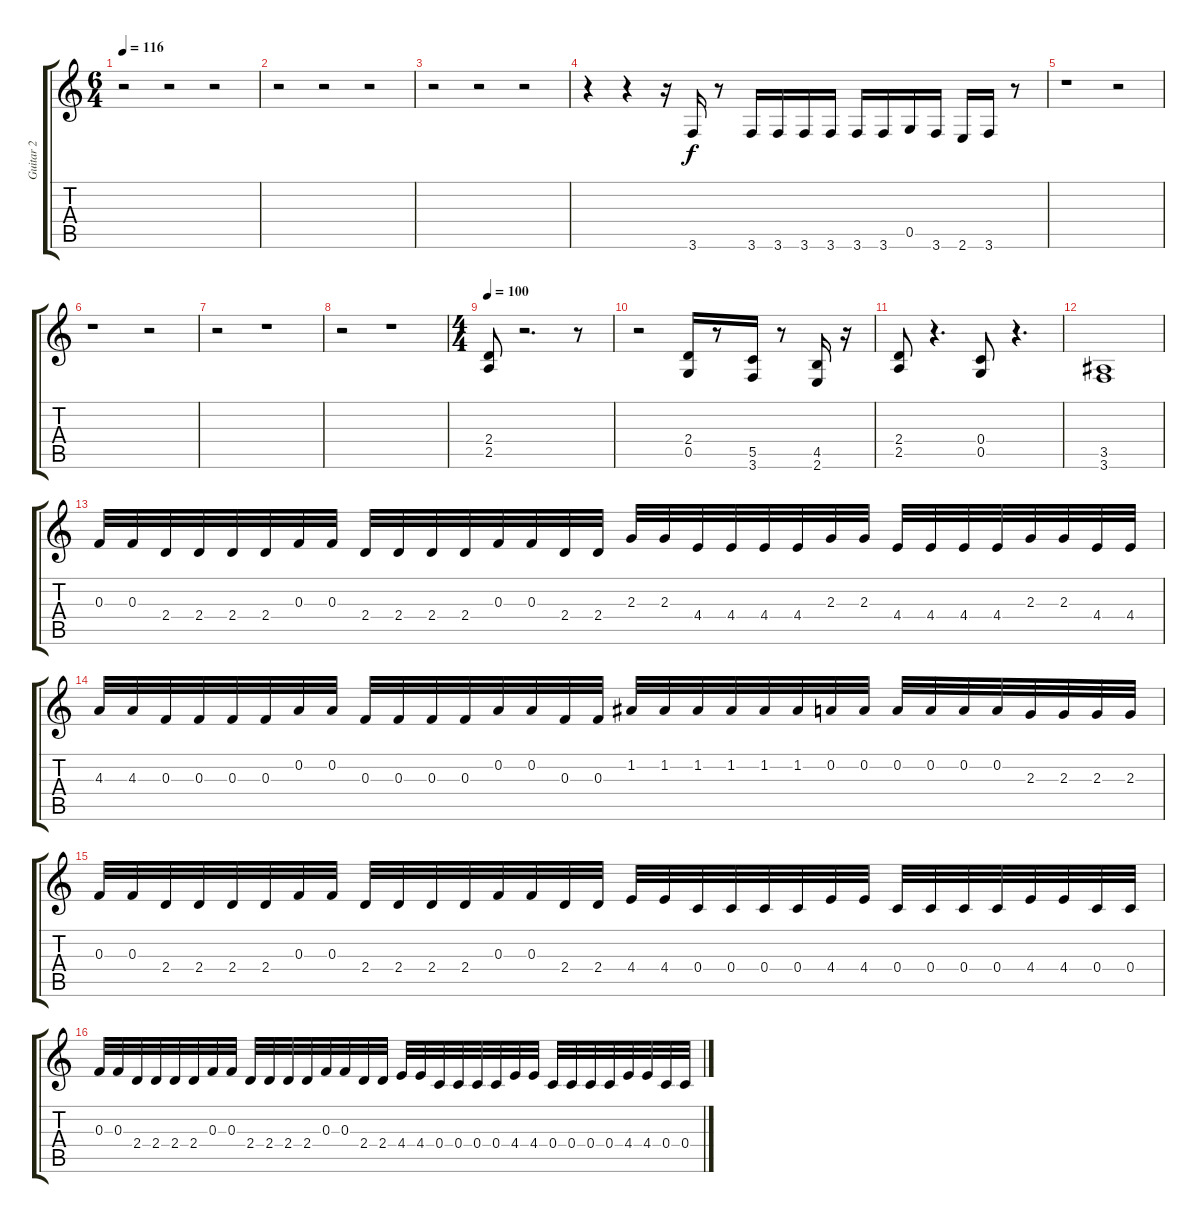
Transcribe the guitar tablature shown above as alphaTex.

\track ("Guitar 2" "Guitar 2") {instrument distortionguitar}
\staff {score tabs}
\tuning (D4 A3 F3 C3 G2 D2) {hide}
\ts (6 4)
\tempo 116
\clef g2
\ks c
r.2{dy f} r.2 r.2 |
r.2 r.2 r.2 |
r.2 r.2 r.2 |
r.4 r.4 r.16 3.6.16 r.8 3.6.16 3.6.16 3.6.16 3.6.16 3.6.16 3.6.16 0.5.16 3.6.16 2.6.16 3.6.16 r.8 |
r.1 r.2 |
r.1 r.2 |
r.2 r.1 |
r.2 r.1 |
\ts (4 4)
\tempo 100
(2.4 2.5).8 r.2{d} r.8 |
r.2 (2.4 0.5).16 r.8 (5.5 3.6).16 r.8 (4.5 2.6).16 r.16 |
(2.4 2.5).8 r.4{d} (0.4 0.5).8 r.4{d} |
(3.5 3.6).1 |
0.3.32 0.3.32 2.4.32 2.4.32 2.4.32 2.4.32 0.3.32 0.3.32 2.4.32 2.4.32 2.4.32 2.4.32 0.3.32 0.3.32 2.4.32 2.4.32 2.3.32 2.3.32 4.4.32 4.4.32 4.4.32 4.4.32 2.3.32 2.3.32 4.4.32 4.4.32 4.4.32 4.4.32 2.3.32 2.3.32 4.4.32 4.4.32 |
4.3.32 4.3.32 0.3.32 0.3.32 0.3.32 0.3.32 0.2.32 0.2.32 0.3.32 0.3.32 0.3.32 0.3.32 0.2.32 0.2.32 0.3.32 0.3.32 1.2.32 1.2.32 1.2.32 1.2.32 1.2.32 1.2.32 0.2.32 0.2.32 0.2.32 0.2.32 0.2.32 0.2.32 2.3.32 2.3.32 2.3.32 2.3.32 |
0.3.32 0.3.32 2.4.32 2.4.32 2.4.32 2.4.32 0.3.32 0.3.32 2.4.32 2.4.32 2.4.32 2.4.32 0.3.32 0.3.32 2.4.32 2.4.32 4.4.32 4.4.32 0.4.32 0.4.32 0.4.32 0.4.32 4.4.32 4.4.32 0.4.32 0.4.32 0.4.32 0.4.32 4.4.32 4.4.32 0.4.32 0.4.32 |
0.3.32 0.3.32 2.4.32 2.4.32 2.4.32 2.4.32 0.3.32 0.3.32 2.4.32 2.4.32 2.4.32 2.4.32 0.3.32 0.3.32 2.4.32 2.4.32 4.4.32 4.4.32 0.4.32 0.4.32 0.4.32 0.4.32 4.4.32 4.4.32 0.4.32 0.4.32 0.4.32 0.4.32 4.4.32 4.4.32 0.4.32 0.4.32
